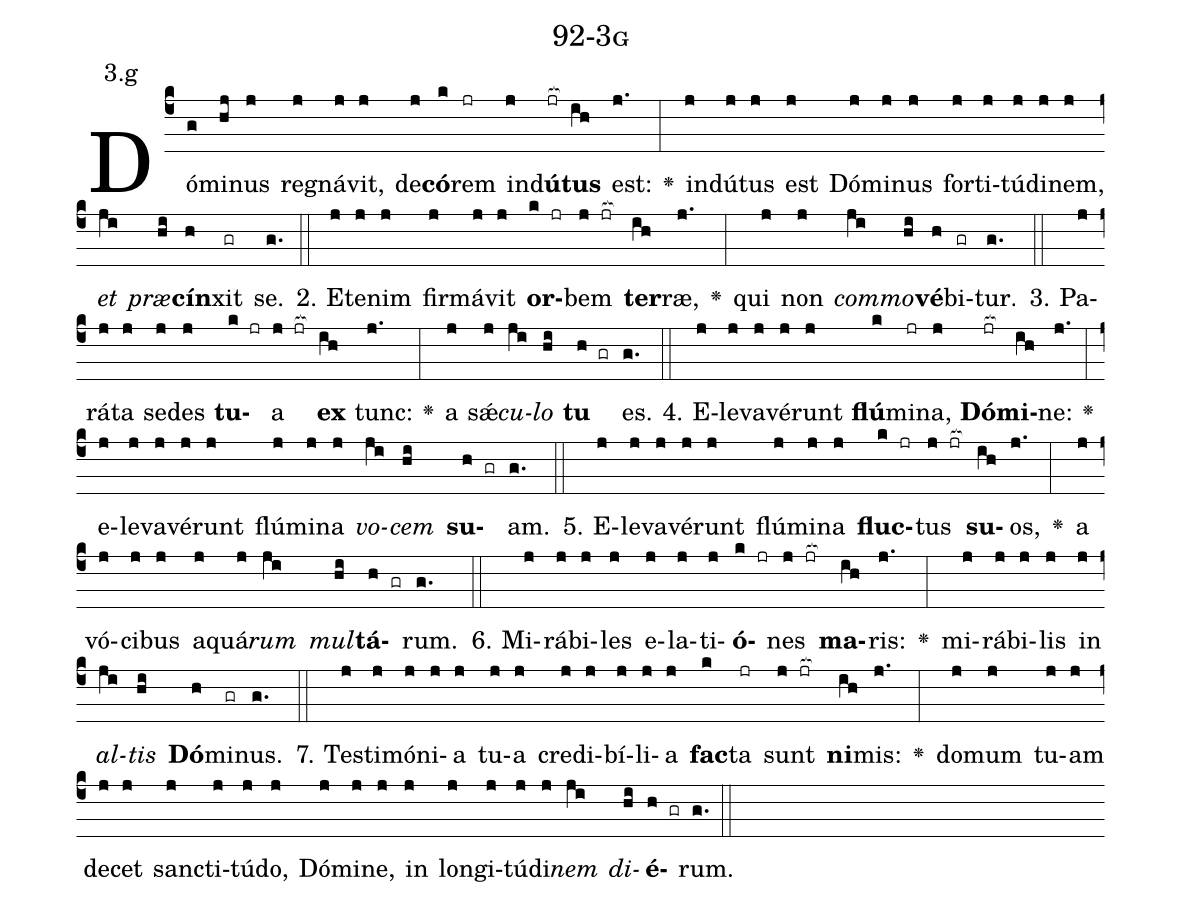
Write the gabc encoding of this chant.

name: 92-3g;
annotation: 3.g;
%%
(c4)Dó(g)mi(hj)nus(j) re(j)gná(j)vit,(j) de(j)<b>có</b>(k)rem(jr) ind(j)<b>ú</b>(jr[ocb:1{])<b>tus</b>(ih[ocb:0}]) est:(j.) <v>\greheightstar</v>(:) ind(j)ú(j)tus(j) est(j) Dó(j)mi(j)nus(j) for(j)ti(j)tú(j)di(j)nem,(j) <i>et</i>(ji) <i>præ</i>(hi)<b>cín</b>(h)xit(gr) se.(g.) (::)
2. Et(j)e(j)nim(j) fir(j)má(j)vit(j) <b>or</b>(k jr)bem(j jr[ocb:1{]) <b>ter</b>(ih[ocb:0}])ræ,(j.) <v>\greheightstar</v>(:) qui(j) non(j) <i>com</i>(ji)<i>mo</i>(hi)<b>vé</b>(h)bi(gr)tur.(g.) (::)
3. Pa(j)rá(j)ta(j) se(j)des(j) <b>tu</b>(k jr)a(j jr[ocb:1{]) <b>ex</b>(ih[ocb:0}]) tunc:(j.) <v>\greheightstar</v>(:) a(j) sǽ(j)<i>cu</i>(ji)<i>lo</i>(hi) <b>tu</b>(h gr) es.(g.) (::)
4. E(j)le(j)va(j)vé(j)runt(j) <b>flú</b>(k)mi(jr)na,(j) <b>Dó</b>(jr[ocb:1{])<b>mi</b>(ih[ocb:0}])ne:(j.) <v>\greheightstar</v>(:) e(j)le(j)va(j)vé(j)runt(j) flú(j)mi(j)na(j) <i>vo</i>(ji)<i>cem</i>(hi) <b>su</b>(h gr)am.(g.) (::)
5. E(j)le(j)va(j)vé(j)runt(j) flú(j)mi(j)na(j) <b>fluc</b>(k jr)tus(j jr[ocb:1{]) <b>su</b>(ih[ocb:0}])os,(j.) <v>\greheightstar</v>(:) a(j) vó(j)ci(j)bus(j) a(j)quá(j)<i>rum</i>(ji) <i>mul</i>(hi)<b>tá</b>(h gr)rum.(g.) (::)
6. Mi(j)rá(j)bi(j)les(j) e(j)la(j)ti(j)<b>ó</b>(k jr)nes(j jr[ocb:1{]) <b>ma</b>(ih[ocb:0}])ris:(j.) <v>\greheightstar</v>(:) mi(j)rá(j)bi(j)lis(j) in(j) <i>al</i>(ji)<i>tis</i>(hi) <b>Dó</b>(h)mi(gr)nus.(g.) (::)
7. Tes(j)ti(j)mó(j)ni(j)a(j) tu(j)a(j) cre(j)di(j)bí(j)li(j)a(j) <b>fac</b>(k)ta(jr) sunt(j jr[ocb:1{]) <b>ni</b>(ih[ocb:0}])mis:(j.) <v>\greheightstar</v>(:) do(j)mum(j) tu(j)am(j) de(j)cet(j) sanc(j)ti(j)tú(j)do,(j) Dó(j)mi(j)ne,(j) in(j) lon(j)gi(j)tú(j)di(j)<i>nem</i>(ji) <i>di</i>(hi)<b>é</b>(h gr)rum.(g.) (::)
